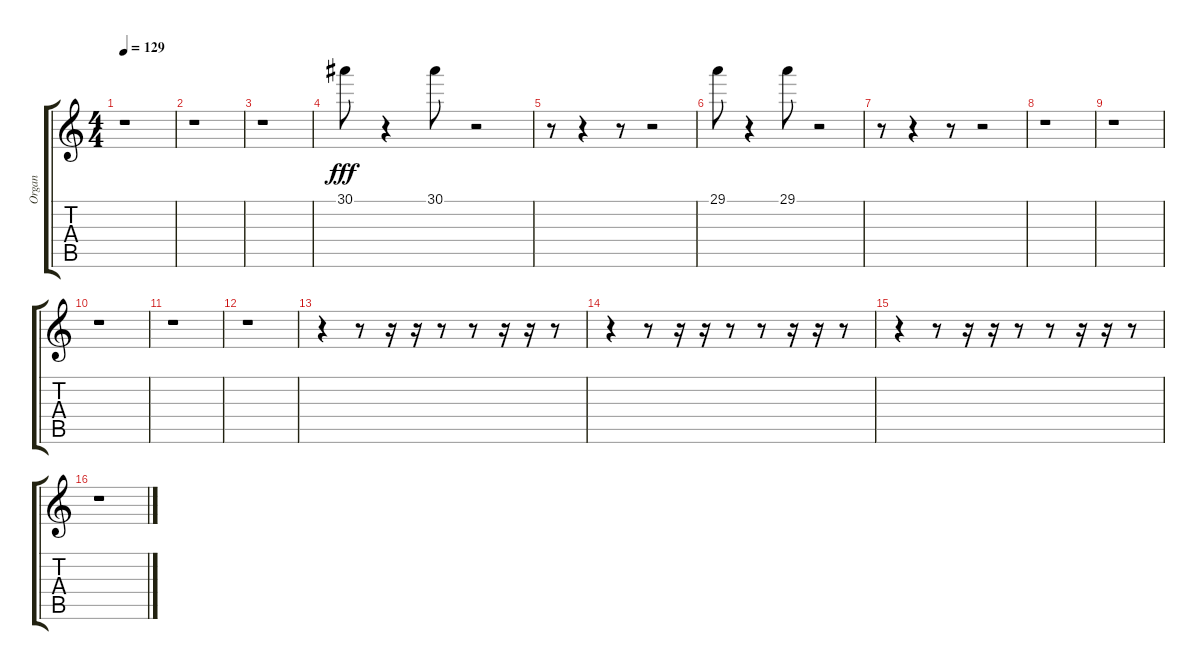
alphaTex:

\track ("Organ" "Organ") {instrument drawbarorgan}
\staff {score tabs}
\tuning (E4 B3 G3 D3 A2 E2) {hide}
\ts (4 4)
\tempo 129
\clef g2
\ks c
r.1{dy fff} |
r.1 |
r.1 |
30.1.8 r.4 30.1.8 r.2 |
r.8 r.4 r.8 r.2 |
29.1.8 r.4 29.1.8 r.2 |
r.8 r.4 r.8 r.2 |
r.1 |
r.1 |
r.1 |
r.1 |
r.1 |
r.4 r.8 r.16 r.16 r.8 r.8 r.16 r.16 r.8 |
r.4 r.8 r.16 r.16 r.8 r.8 r.16 r.16 r.8 |
r.4 r.8 r.16 r.16 r.8 r.8 r.16 r.16 r.8 |
r.1
